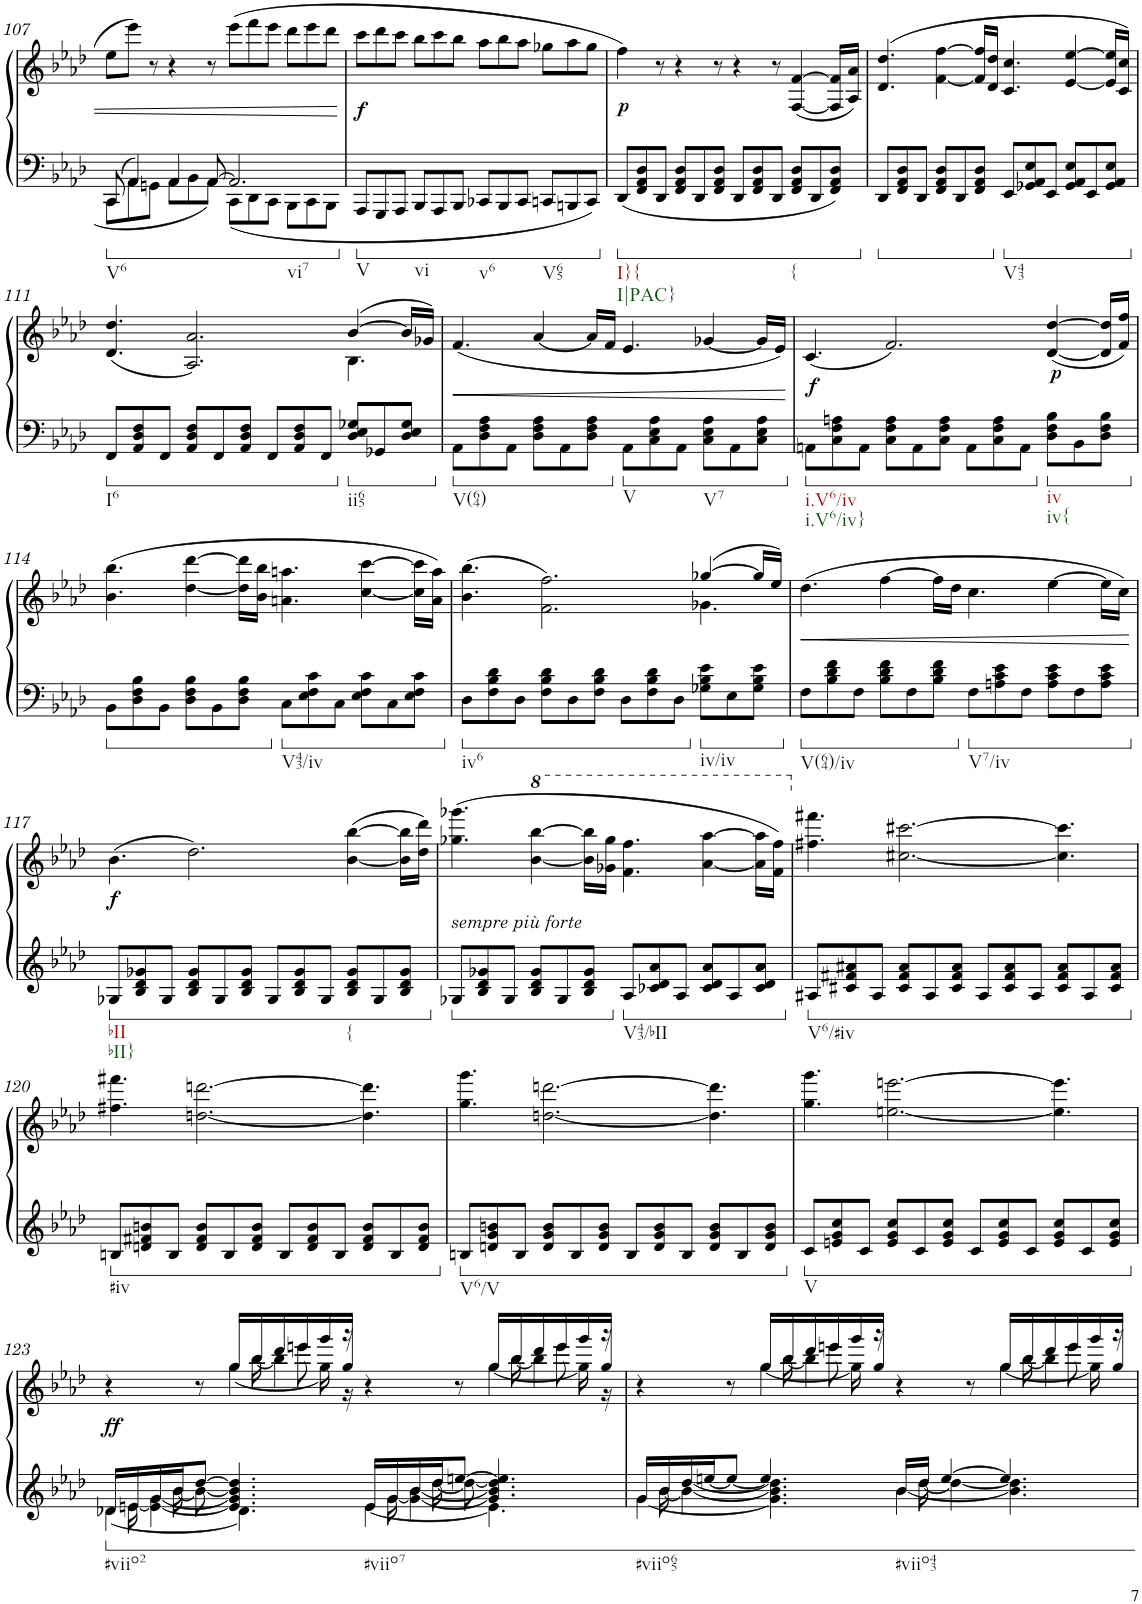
**kern	**kern	**dynam
*part1	*part1	*part1
*staff2	*staff1	*staff1/2
*I"Piano	*	*
*I'Pno.	*	*
!!LO:PB:g=z
*clefF4	*clefF4	*
*k[b-e-a-d-]	*k[b-e-a-d-]	*
*M12/8	*M12/8	*
=107	=107	=107
*^	*	*
!LO:TX:b:t=V6	!	!	!
8CC/	8CC\L	8ee-\L	.
4AA-/	8AA-\	8eee-\J	.
.	8GGn\J	8r	.
4AA-/	8AA-\L	4r	.
.	8BB-\	.	.
[8AA-/	8AA-\J	8r	.
!LO:TX:b:t=vi7	!	!	!
2.AA-/]	8CC\L	(8eee-\L	.
.	8DD-\	8fff\	.
.	8CC\J	8eee-\J	.
.	8BBB-\L	8ddd-\L	.
.	8CC\	8eee-\	.
.	8BBB-\J	8ddd-\J	.
=108	=108	=108	=108
!LO:TX:b:t=V	!	!	!
!	!	!	!LO:DY:b
*v	*v	*	*
8AAA-/L	8ccc\L	f
8GGG/	8ddd-\	.
8AAA-/J	8ccc\J	.
!LO:TX:b:t=vi	!	!
8BBB-/L	8bb-\L	.
8AAA-/	8ccc\	.
8BBB-/J	8bb-\J	.
!LO:TX:b:t=v6	!	!
8CC-X/L	8aa-\L	.
8BBB-/	8bb-\	.
8CC-/J	8aa-\J	.
!LO:TX:b:t=V65	!	!
8CCn/L	8gg-X\L	.
8BBBn/	8aa-\	.
8CC/J	8gg-\J	.
=109	=109	=109
!LO:TX:b:t=I}{	!	!
!LO:TX:b:t=I|PAC}	!	!
!	!	!LO:DY:b
8DD-/L	4ff\)	p
8FF/ 8AA-/ 8D-/	.	.
8DD-/J	8r	.
8FF/ 8AA-/ 8D-/L	4r	.
8DD-/	.	.
8FF/ 8AA-/ 8D-/J	8r	.
8DD-/L	4r	.
8FF/ 8AA-/ 8D-/	.	.
8DD-/J	8r	.
!LO:TX:b:t={	!	!
8FF/ 8AA-/ 8D-/L	([4F/ [4f/	.
8DD-/	.	.
8FF/ 8AA-/ 8D-/J	16F/] 16f/]LL	.
.	16A-/ 16a-/JJ)	.
=110	=110	=110
8DD-/L	(4.d-/ 4.dd-/	.
8FF/ 8AA-/ 8D-/	.	.
8DD-/J	.	.
8FF/ 8AA-/ 8D-/L	[4f\ [4ff\	.
8DD-/	.	.
8FF/ 8AA-/ 8D-/J	16f/] 16ff/]LL	.
.	16d-/ 16dd-/JJ	.
!LO:TX:b:t=V43	!	!
8EE-/L	4.c/ 4.cc/	.
8GG-X/ 8AA-/ 8E-/	.	.
8EE-/J	.	.
8GG-/ 8AA-/ 8E-/L	[4e-/ [4ee-/	.
8EE-/	.	.
8GG-/ 8AA-/ 8E-/J	16e-/] 16ee-/]LL	.
.	16c/ 16cc/JJ)	.
!!LO:LB:g=z
=111	=111	=111
*	*^	*
!LO:TX:b:t=I6	!	!	!
8FF/L	(4.d-/ 4.dd-/	2.ryy	.
8AA-/ 8D-/ 8F/	.	.	.
8FF/J	.	.	.
8AA-/ 8D-/ 8F/L	2.A-/ 2.a-/)	.	.
8FF/	.	.	.
8AA-/ 8D-/ 8F/J	.	.	.
8FF/L	.	4.ryy	.
8AA-/ 8D-/ 8F/	.	.	.
8FF/J	.	.	.
!LO:TX:b:t=ii65	!	!	!
8D-/ 8E-/ 8G-X/L	([4b-/	4.B-\	.
8GG-X/	.	.	.
8D-/ 8E-/ 8G-/J	16b-/LL]	.	.
.	16g-X/JJ)	.	.
*	*v	*v	*
=112	=112	=112
!LO:TX:b:t=V(64)	!	!
!	!	!LO:HP:b
8AA-\L	(4.f/	<
8D-\ 8F\ 8A-\	.	.
8AA-\J	.	.
8D-\ 8F\ 8A-\L	[4a-/	.
8AA-\	.	.
8D-\ 8F\ 8A-\J	16a-/LL]	.
.	16f/JJ	.
!LO:TX:b:t=V	!	!
8AA-\L	4.e-/	.
8C\ 8E-\ 8A-\	.	.
8AA-\J	.	.
!LO:TX:b:t=V7	!	!
8C\ 8E-\ 8A-\L	[4g-X/	.
8AA-\	.	.
8C\ 8E-\ 8A-\J	16g-/LL]	.
.	16e-/JJ)	.
.	.	[
=113	=113	=113
!LO:TX:b:t=i.V6/iv	!	!
!LO:TX:b:t=i.V6/iv}	!	!
!	!	!LO:DY:a=2
8AAn\L	(4.c/	f
8C\ 8F\ 8An\	.	.
8AA\J	.	.
8C\ 8F\ 8A\L	2.f/)	.
8AA\	.	.
8C\ 8F\ 8A\J	.	.
8AA\L	.	.
8C\ 8F\ 8A\	.	.
8AA\J	.	.
!LO:TX:b:t=iv	!	!
!LO:TX:b:t=iv{	!	!
!	!	!LO:DY:b
8D-\ 8F\ 8B-\L	([4d-/ [4dd-/	p
8BB-\	.	.
8D-\ 8F\ 8B-\J	16d-/] 16dd-/]LL	.
.	16f/ 16ff/JJ)	.
!!LO:LB:g=z
=114	=114	=114
8BB-\L	(4.b-\ 4.bb-\	.
8D-\ 8F\ 8B-\	.	.
8BB-\J	.	.
8D-\ 8F\ 8B-\L	[4dd-\ [4ddd-\	.
8BB-\	.	.
8D-\ 8F\ 8B-\J	16dd-\] 16ddd-\]LL	.
.	16b-\ 16bb-\JJ	.
!LO:TX:b:t=V43/iv	!	!
8C\L	4.an\ 4.aan\	.
8E-\ 8F\ 8c\	.	.
8C\J	.	.
8E-\ 8F\ 8c\L	[4cc\ [4ccc\	.
8C\	.	.
8E-\ 8F\ 8c\J	16cc\] 16ccc\]LL	.
.	16a\ 16aa\JJ)	.
=115	=115	=115
*	*^	*
!LO:TX:b:t=iv6	!	!	!
8D-\L	(>4.b-\ 4.bb-\	2.ryy	.
8F\ 8B-\ 8d-\	.	.	.
8D-\J	.	.	.
8F\ 8B-\ 8d-\L	2.f\ 2.ff\)	.	.
8D-\	.	.	.
8F\ 8B-\ 8d-\J	.	.	.
8D-\L	.	4.ryy	.
8F\ 8B-\ 8d-\	.	.	.
8D-\J	.	.	.
!LO:TX:b:t=iv/iv	!	!	!
8G-X\ 8B-\ 8e-\L	([4gg-X/	4.g-X\	.
8E-\	.	.	.
8G-\ 8B-\ 8e-\J	16gg-/LL]	.	.
.	16ee-/JJ)	.	.
*	*v	*v	*
=116	=116	=116
!LO:TX:b:t=V(64)/iv	!	!
!	!	!LO:HP:b
8F\L	(4.dd-\	<
8B-\ 8d-\ 8f\	.	.
8F\J	.	.
8B-\ 8d-\ 8f\L	[4ff\	.
8F\	.	.
8B-\ 8d-\ 8f\J	16ff\LL]	.
.	16dd-\JJ	.
!LO:TX:b:t=V7/iv	!	!
8F\L	4.cc\	.
8An\ 8c\ 8e-\	.	.
8F\J	.	.
8A\ 8c\ 8e-\L	[4ee-\	.
8F\	.	.
8A\ 8c\ 8e-\J	16ee-\LL]	.
.	16cc\JJ)	.
.	.	[
!!LO:LB:g=z
=117	=117	=117
!LO:TX:b:t=bII	!	!
!LO:TX:b:t=bII}	!	!
!	!	!LO:DY:b
8G-X/L	(4.b-\	f
8B-/ 8d-/ 8g-X/	.	.
8G-/J	.	.
8B-/ 8d-/ 8g-/L	2.dd-\)	.
8G-/	.	.
8B-/ 8d-/ 8g-/J	.	.
8G-/L	.	.
8B-/ 8d-/ 8g-/	.	.
8G-/J	.	.
!LO:TX:b:t={	!	!
8B-/ 8d-/ 8g-/L	([4b-\ [4bb-\	.
8G-/	.	.
8B-/ 8d-/ 8g-/J	16b-\] 16bb-\]LL	.
.	16dd-\ 16ddd-\JJ)	.
=118	=118	=118
!LO:TX:a:i:t=sempre più forte	!	!
8G-X/L	(4.gg-X\ 4.ggg-X\	.
8B-/ 8d-/ 8g-X/	.	.
8G-/J	.	.
8B-/ 8d-/ 8g-/L	[4bb-\ [4bbb-\	.
8G-/	.	.
8B-/ 8d-/ 8g-/J	16bb-\] 16bbb-\]LL	.
.	16gg-X\ 16ggg-\JJ	.
!LO:TX:b:t=V43/bII	!	!
8A-/L	4.ff\ 4.fff\	.
8c-X/ 8d-/ 8a-/	.	.
8A-/J	.	.
8c-/ 8d-/ 8a-/L	[4aa-\ [4aaa-\	.
8A-/	.	.
8c-/ 8d-/ 8a-/J	16aa-\] 16aaa-\]LL	.
.	16ff\ 16fff\JJ)	.
=119	=119	=119
!LO:TX:b:t=V6/#iv	!	!
8A#X/L	4.ff#X\ 4.fff#X\	.
8c#X/ 8f#X/ 8a#X/	.	.
8A#/J	.	.
8c#/ 8f#/ 8a#/L	[2.cc#X\ [2.ccc#X\	.
8A#/	.	.
8c#/ 8f#/ 8a#/J	.	.
8A#/L	.	.
8c#/ 8f#/ 8a#/	.	.
8A#/J	.	.
8c#/ 8f#/ 8a#/L	4.cc#\] 4.ccc#\]	.
8A#/	.	.
8c#/ 8f#/ 8a#/J	.	.
!!LO:LB:g=z
=120	=120	=120
!LO:TX:b:t=#iv	!	!
8Bn/L	4.ff#X\ 4.fff#X\	.
8dn/ 8f#X/ 8bn/	.	.
8B/J	.	.
8d/ 8f#/ 8b/L	[2.ddn\ [2.dddn\	.
8B/	.	.
8d/ 8f#/ 8b/J	.	.
8B/L	.	.
8d/ 8f#/ 8b/	.	.
8B/J	.	.
8d/ 8f#/ 8b/L	4.dd\] 4.ddd\]	.
8B/	.	.
8d/ 8f#/ 8b/J	.	.
=121	=121	=121
!LO:TX:b:t=V6/V	!	!
8Bn/L	4.gg\ 4.ggg\	.
8dn/ 8g/ 8bn/	.	.
8B/J	.	.
8d/ 8g/ 8b/L	[2.ddn\ [2.dddn\	.
8B/	.	.
8d/ 8g/ 8b/J	.	.
8B/L	.	.
8d/ 8g/ 8b/	.	.
8B/J	.	.
8d/ 8g/ 8b/L	4.dd\] 4.ddd\]	.
8B/	.	.
8d/ 8g/ 8b/J	.	.
=122	=122	=122
!LO:TX:b:t=V	!	!
8c/L	4.gg\ 4.ggg\	.
8en/ 8g/ 8cc/	.	.
8c/J	.	.
8e/ 8g/ 8cc/L	[2.een\ [2.eeen\	.
8c/	.	.
8e/ 8g/ 8cc/J	.	.
8c/L	.	.
8e/ 8g/ 8cc/	.	.
8c/J	.	.
8e/ 8g/ 8cc/L	4.ee\] 4.eee\]	.
8c/	.	.
8e/ 8g/ 8cc/J	.	.
!!LO:LB:g=z
=123	=123	=123
*^	*^	*
*	*^	*	*^	*
*	*	*^	*	*	*^	*
!LO:TX:b:t=#viio2	!	!	!	!	!	!	!	!
!	!	!	!	!	!	!	!	!LO:DY:b
16d-/LL	8.ryy	16ryy	[4.d-X\	4r	4ryy	4ryy	4ryy	ff
16en/	.	[16e\	.	.	.	.	.	.
[<16g/	.	4e\_ 4g\	.	.	.	.	.	.
16b-/J	[16b-\	.	.	.	.	.	.	.
[8dd-/J	8b-\_	.	.	8r	8ryy	8ryy	8ryy	.
4.e/] 4.g/] 4.b-/] 4.dd-/]	8ryy	4.ryy	4.d-\]	16gg/LL	8ryy	16ryy	[4gg\	.
.	.	.	.	16bb-/	.	[16bb-\	.	.
.	4ryy	.	.	16ddd-/	16ryy	4bb-\]	.	.
.	.	.	.	16eeen/	8eee\	.	.	.
.	.	.	.	16ggg/	.	.	16gg\]	.
.	.	.	.	16gg/JJ	16r	.	16r	.
!LO:TX:b:t=#viio7	!	!	!	!	!	!	!	!
16e/LL	8.ryy	16ryy	[4.e\	4r	4ryy	4ryy	4ryy	.
16g/	.	[16g\	.	.	.	.	.	.
[<16b-/	.	4g\_ 4b-\	.	.	.	.	.	.
16dd-/J	[16dd-\	.	.	.	.	.	.	.
[8een/J	8dd-\_	.	.	8r	8ryy	8ryy	8ryy	.
4.g/] 4.b-/] 4.dd-/] 4.ee/]	8ryy	4.ryy	4.e\]	16gg/LL	8ryy	16ryy	[4gg\	.
.	.	.	.	16bb-/	.	[16bb-\	.	.
.	4ryy	.	.	16ddd-/	16ryy	4bb-\]	.	.
.	.	.	.	16eee/	8eee\	.	.	.
.	.	.	.	16ggg/	.	.	16gg\]	.
.	.	.	.	16gg/JJ	16r	.	16r	.
*	*	*v	*v	*	*	*	*	*
=124	=124	=124	=124	=124	=124	=124	=124
!LO:TX:b:t=#viio65	!	!	!	!	!	!	!
16g/LL	16ryy	[4.g\	4r	4ryy	4ryy	4ryy	.
16b-/	[16b-\	.	.	.	.	.	.
[<16dd-/	4b-\_	.	.	.	.	.	.
[<16een/J	.	.	.	.	.	.	.
8ee/J_	.	.	8r	8ryy	8ryy	8ryy	.
4.ee/]	4.g\] 4.b-\] 4.dd-\]	4.ryy	16gg/LL	8ryy	16ryy	[4gg\	.
.	.	.	16bb-/	.	[16bb-\	.	.
.	.	.	16ddd-/	16ryy	4bb-\]	.	.
.	.	.	16eeen/	8eee\	.	.	.
.	.	.	16ggg/	.	.	16gg\]	.
.	.	.	16gg/JJ	16r	.	16ryy	.
!LO:TX:b:t=#viio43	!	!	!	!	!	!	!
16b-/LL	16ryy	[4.b-\	4r	4ryy	4ryy	4ryy	.
16dd-/JJ	[16dd-\	.	.	.	.	.	.
[4ee/	4dd-\_	.	.	.	.	.	.
.	.	.	8r	8ryy	8ryy	8ryy	.
4.ee/]	4.b-\] 4.dd-\]	4.ryy	16gg/LL	8ryy	16ryy	[4gg\	.
.	.	.	16bb-/	.	[16bb-\	.	.
.	.	.	16ddd-/	16ryy	4bb-\]	.	.
.	.	.	16eee/	8eee\	.	.	.
.	.	.	16ggg/	.	.	16gg\]	.
.	.	.	16gg/JJ	16r	.	16ryy	.
*v	*v	*v	*	*	*	*	*
*	*v	*v	*v	*v	*
=	=	=
*-	*-	*-
